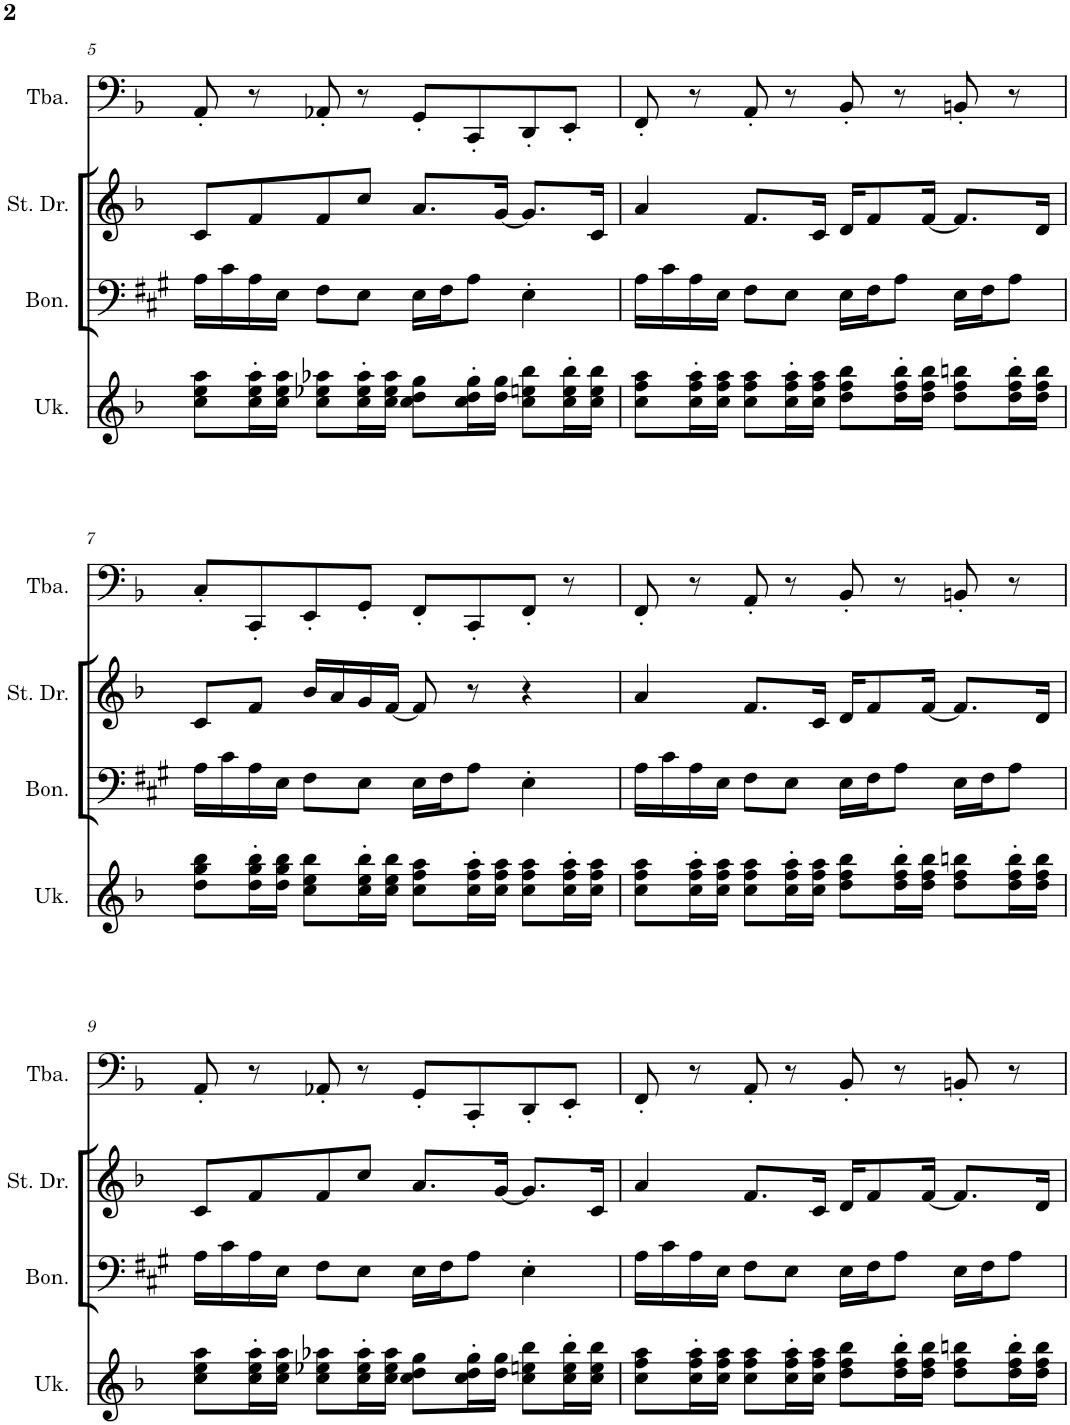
**kern	**kern	**kern	**kern	**kern	**kern	**kern
*part7	*part6	*part5	*part4	*part3	*part2	*part1
*staff7	*staff6	*staff5	*staff4	*staff3	*staff2	*staff1
*I"Ukulele	*I"Bongos	*I"Steel Drums	*I"Tuba	*I"Ocarina	*I"Tenor Saxophone	*I"Oboe
*I'Uk.	*I'Bon.	*I'St. Dr.	*I'Tba.	*I'Oc.	*I'T. Sax.	*I'Ob.
!!LO:PB:g=z
*clefG2	*clefF4	*clefG2	*clefF4	*clefG2	*clefF4	*clefG2
*	*Trd-2c-3	*	*	*	*Trd8c14	*
*k[b-]	*k[f#c#g#]	*k[b-]	*k[b-]	*k[b-]	*k[b-]	*k[b-]
*M4/4	*M4/4	*M4/4	*M4/4	*M4/4	*M4/4	*M4/4
*met(c)	*met(c)	*met(c)	*met(c)	*met(c)	*met(c)	*met(c)
=5	=5	=5	=5	=5	=5	=5
8cc\ 8ee\ 8aa\L	16A\LL	8c/L	8AA'/	1r	1r	1r
.	16c#\	.	.	.	.	.
16cc\' 16ee\' 16aa\'L	16A\	8f/	8r	.	.	.
16cc\ 16ee\ 16aa\JJ	16E\JJ	.	.	.	.	.
8cc\ 8ee-X\ 8aa-X\L	8F#\L	8f/	8AA-X'/	.	.	.
16cc\' 16ee-\' 16aa-\'L	8E\J	8cc/J	8r	.	.	.
16cc\ 16ee-\ 16aa-\JJ	.	.	.	.	.	.
8cc\ 8dd\ 8gg\L	16E\LL	8.a/L	8GG'/L	.	.	.
.	16F#\J	.	.	.	.	.
16cc\' 16dd\' 16gg\'L	8A\J	.	8CC'/	.	.	.
16dd\ 16gg\JJ	.	[16g/Jk	.	.	.	.
8cc\ 8een\ 8bb-\L	4E'\	8.g/L]	8DD'/	.	.	.
16cc\' 16ee\' 16bb-\'L	.	.	8EE'/J	.	.	.
16cc\ 16ee\ 16bb-\JJ	.	16c/Jk	.	.	.	.
=6	=6	=6	=6	=6	=6	=6
8cc\ 8ff\ 8aa\L	16A\LL	4a/	8FF'/	1r	1r	1r
.	16c#\	.	.	.	.	.
16cc\' 16ff\' 16aa\'L	16A\	.	8r	.	.	.
16cc\ 16ff\ 16aa\JJ	16E\JJ	.	.	.	.	.
8cc\ 8ff\ 8aa\L	8F#\L	8.f/L	8AA'/	.	.	.
16cc\' 16ff\' 16aa\'L	8E\J	.	8r	.	.	.
16cc\ 16ff\ 16aa\JJ	.	16c/Jk	.	.	.	.
8dd\ 8ff\ 8bb-\L	16E\LL	16d/KL	8BB-'/	.	.	.
.	16F#\J	8f/	.	.	.	.
16dd\' 16ff\' 16bb-\'L	8A\J	.	8r	.	.	.
16dd\ 16ff\ 16bb-\JJ	.	[16f/Jk	.	.	.	.
8dd\ 8ff\ 8bbn\L	16E\LL	8.f/L]	8BBn'/	.	.	.
.	16F#\J	.	.	.	.	.
16dd\' 16ff\' 16bb\'L	8A\J	.	8r	.	.	.
16dd\ 16ff\ 16bb\JJ	.	16d/Jk	.	.	.	.
!!LO:LB:g=z
=7	=7	=7	=7	=7	=7	=7
8dd\ 8gg\ 8bb-\L	16A\LL	8c/L	8C'/L	1r	1r	1r
.	16c#\	.	.	.	.	.
16dd\' 16gg\' 16bb-\'L	16A\	8f/J	8CC'/	.	.	.
16dd\ 16gg\ 16bb-\JJ	16E\JJ	.	.	.	.	.
8cc\ 8ee\ 8bb-\L	8F#\L	16b-/LL	8EE'/	.	.	.
.	.	16a/	.	.	.	.
16cc\' 16ee\' 16bb-\'L	8E\J	16g/	8GG'/J	.	.	.
16cc\ 16ee\ 16bb-\JJ	.	[16f/JJ	.	.	.	.
8cc\ 8ff\ 8aa\L	16E\LL	8f/]	8FF'/L	.	.	.
.	16F#\J	.	.	.	.	.
16cc\' 16ff\' 16aa\'L	8A\J	8r	8CC'/	.	.	.
16cc\ 16ff\ 16aa\JJ	.	.	.	.	.	.
8cc\ 8ff\ 8aa\L	4E'\	4r	8FF'/J	.	.	.
16cc\' 16ff\' 16aa\'L	.	.	8r	.	.	.
16cc\ 16ff\ 16aa\JJ	.	.	.	.	.	.
=8	=8	=8	=8	=8	=8	=8
8cc\ 8ff\ 8aa\L	16A\LL	4a/	8FF'/	1r	1r	1r
.	16c#\	.	.	.	.	.
16cc\' 16ff\' 16aa\'L	16A\	.	8r	.	.	.
16cc\ 16ff\ 16aa\JJ	16E\JJ	.	.	.	.	.
8cc\ 8ff\ 8aa\L	8F#\L	8.f/L	8AA'/	.	.	.
16cc\' 16ff\' 16aa\'L	8E\J	.	8r	.	.	.
16cc\ 16ff\ 16aa\JJ	.	16c/Jk	.	.	.	.
8dd\ 8ff\ 8bb-\L	16E\LL	16d/KL	8BB-'/	.	.	.
.	16F#\J	8f/	.	.	.	.
16dd\' 16ff\' 16bb-\'L	8A\J	.	8r	.	.	.
16dd\ 16ff\ 16bb-\JJ	.	[16f/Jk	.	.	.	.
8dd\ 8ff\ 8bbn\L	16E\LL	8.f/L]	8BBn'/	.	.	.
.	16F#\J	.	.	.	.	.
16dd\' 16ff\' 16bb\'L	8A\J	.	8r	.	.	.
16dd\ 16ff\ 16bb\JJ	.	16d/Jk	.	.	.	.
!!LO:LB:g=z
=9	=9	=9	=9	=9	=9	=9
8cc\ 8ee\ 8aa\L	16A\LL	8c/L	8AA'/	1r	1r	1r
.	16c#\	.	.	.	.	.
16cc\' 16ee\' 16aa\'L	16A\	8f/	8r	.	.	.
16cc\ 16ee\ 16aa\JJ	16E\JJ	.	.	.	.	.
8cc\ 8ee-X\ 8aa-X\L	8F#\L	8f/	8AA-X'/	.	.	.
16cc\' 16ee-\' 16aa-\'L	8E\J	8cc/J	8r	.	.	.
16cc\ 16ee-\ 16aa-\JJ	.	.	.	.	.	.
8cc\ 8dd\ 8gg\L	16E\LL	8.a/L	8GG'/L	.	.	.
.	16F#\J	.	.	.	.	.
16cc\' 16dd\' 16gg\'L	8A\J	.	8CC'/	.	.	.
16dd\ 16gg\JJ	.	[16g/Jk	.	.	.	.
8cc\ 8een\ 8bb-\L	4E'\	8.g/L]	8DD'/	.	.	.
16cc\' 16ee\' 16bb-\'L	.	.	8EE'/J	.	.	.
16cc\ 16ee\ 16bb-\JJ	.	16c/Jk	.	.	.	.
=10	=10	=10	=10	=10	=10	=10
8cc\ 8ff\ 8aa\L	16A\LL	4a/	8FF'/	1r	1r	1r
.	16c#\	.	.	.	.	.
16cc\' 16ff\' 16aa\'L	16A\	.	8r	.	.	.
16cc\ 16ff\ 16aa\JJ	16E\JJ	.	.	.	.	.
8cc\ 8ff\ 8aa\L	8F#\L	8.f/L	8AA'/	.	.	.
16cc\' 16ff\' 16aa\'L	8E\J	.	8r	.	.	.
16cc\ 16ff\ 16aa\JJ	.	16c/Jk	.	.	.	.
8dd\ 8ff\ 8bb-\L	16E\LL	16d/KL	8BB-'/	.	.	.
.	16F#\J	8f/	.	.	.	.
16dd\' 16ff\' 16bb-\'L	8A\J	.	8r	.	.	.
16dd\ 16ff\ 16bb-\JJ	.	[16f/Jk	.	.	.	.
8dd\ 8ff\ 8bbn\L	16E\LL	8.f/L]	8BBn'/	.	.	.
.	16F#\J	.	.	.	.	.
16dd\' 16ff\' 16bb\'L	8A\J	.	8r	.	.	.
16dd\ 16ff\ 16bb\JJ	.	16d/Jk	.	.	.	.
=	=	=	=	=	=	=
*-	*-	*-	*-	*-	*-	*-
